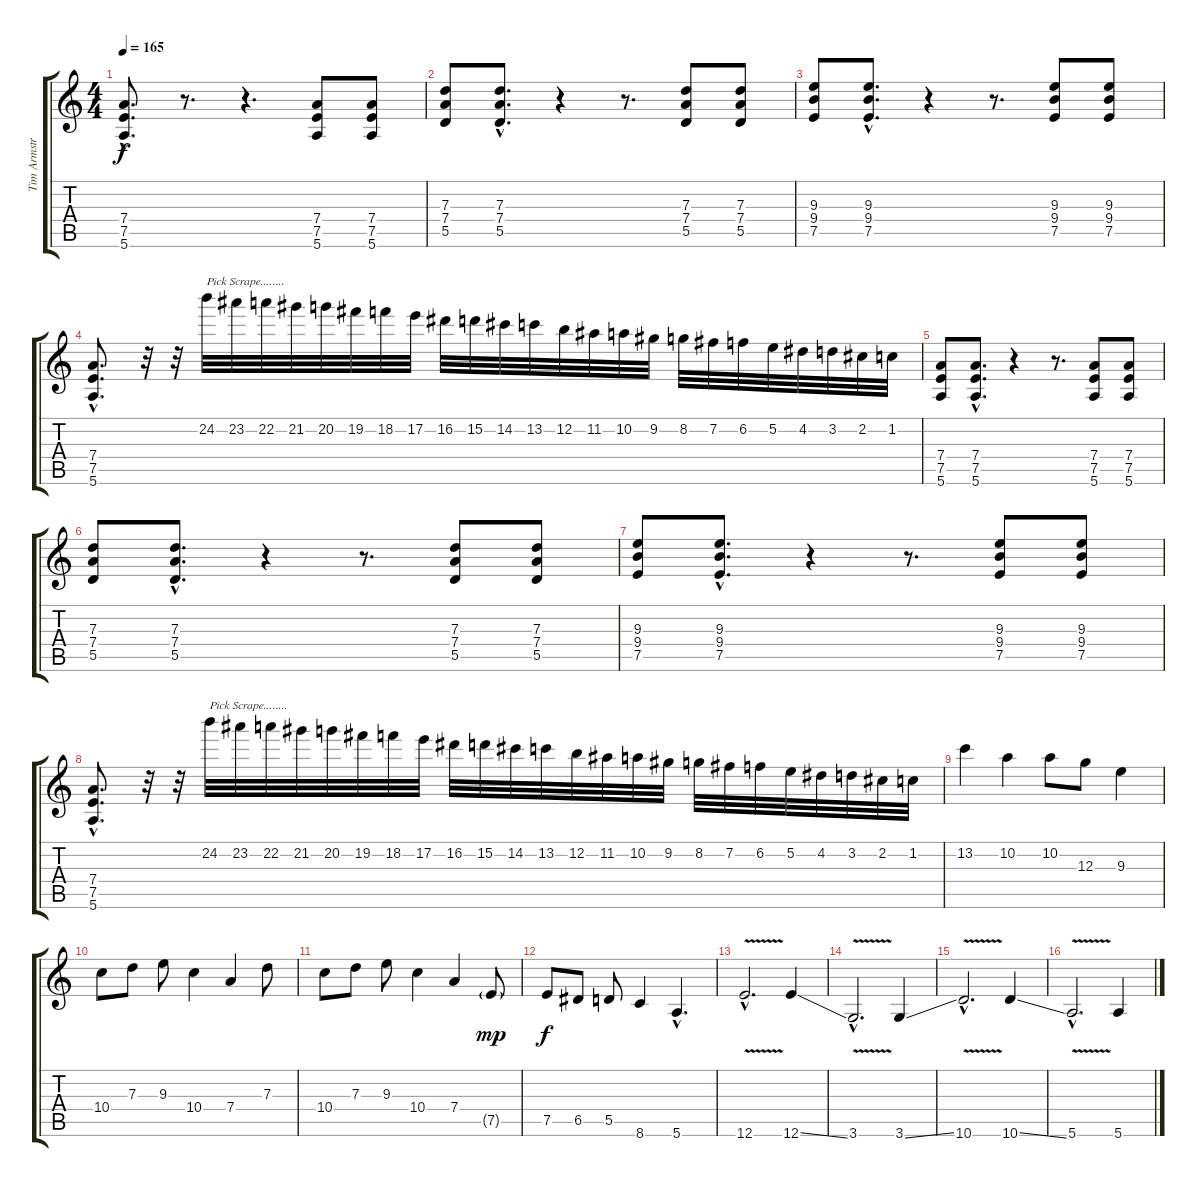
\track ("Tim Armstrong - Guitar 1" "Tim Armstr") {instrument distortionguitar}
\staff {score tabs}
\tuning (E4 B3 G3 D3 A2 E2) {hide}
\ts (4 4)
\tempo 165
\clef g2
\ks c
(7.4{hac} 7.5{hac} 5.6{hac}).8{d dy f} r.8{d} r.4{d} (7.4 7.5 5.6).8 (7.4 7.5 5.6).8 |
(7.3 7.4 5.5).8 (7.3{hac} 7.4{hac} 5.5{hac}).8{d} r.4 r.8{d} (7.3 7.4 5.5).8 (7.3 7.4 5.5).8 |
(9.3 9.4 7.5).8 (9.3{hac} 9.4{hac} 7.5{hac}).8{d} r.4 r.8{d} (9.3 9.4 7.5).8 (9.3 9.4 7.5).8 |
(7.4{hac} 7.5{hac} 5.6{hac}).8{d} r.32 r.32 24.2.32{txt "Pick Scrape........"} 23.2.32 22.2.32 21.2.32 20.2.32 19.2.32 18.2.32 17.2.32 16.2.32 15.2.32 14.2.32 13.2.32 12.2.32 11.2.32 10.2.32 9.2.32 8.2.32 7.2.32 6.2.32 5.2.32 4.2.32 3.2.32 2.2.32 1.2.32 |
(7.4 7.5 5.6).8 (7.4{hac} 7.5{hac} 5.6{hac}).8{d} r.4 r.8{d} (7.4 7.5 5.6).8 (7.4 7.5 5.6).8 |
(7.3 7.4 5.5).8 (7.3{hac} 7.4{hac} 5.5{hac}).8{d} r.4 r.8{d} (7.3 7.4 5.5).8 (7.3 7.4 5.5).8 |
(9.3 9.4 7.5).8 (9.3{hac} 9.4{hac} 7.5{hac}).8{d} r.4 r.8{d} (9.3 9.4 7.5).8 (9.3 9.4 7.5).8 |
(7.4{hac} 7.5{hac} 5.6{hac}).8{d} r.32 r.32 24.2.32{txt "Pick Scrape........"} 23.2.32 22.2.32 21.2.32 20.2.32 19.2.32 18.2.32 17.2.32 16.2.32 15.2.32 14.2.32 13.2.32 12.2.32 11.2.32 10.2.32 9.2.32 8.2.32 7.2.32 6.2.32 5.2.32 4.2.32 3.2.32 2.2.32 1.2.32 |
13.2.4 10.2.4 10.2.8 12.3.8 9.3.4 |
10.4.8 7.3.8 9.3.8 10.4.4 7.4.4 7.3.8 |
10.4.8 7.3.8 9.3.8 10.4.4 7.4.4 7.5{g}.8{dy mp} |
7.5.8{dy f} 6.5.8 5.5.8 8.6.4 5.6{hac}.4{d} |
12.6{v hac}.2{d} 12.6{ss}.4 |
3.6{v hac}.2{d} 3.6{ss}.4 |
10.6{v hac}.2{d} 10.6{ss}.4 |
5.6{v hac}.2{d} 5.6{ss}.4
